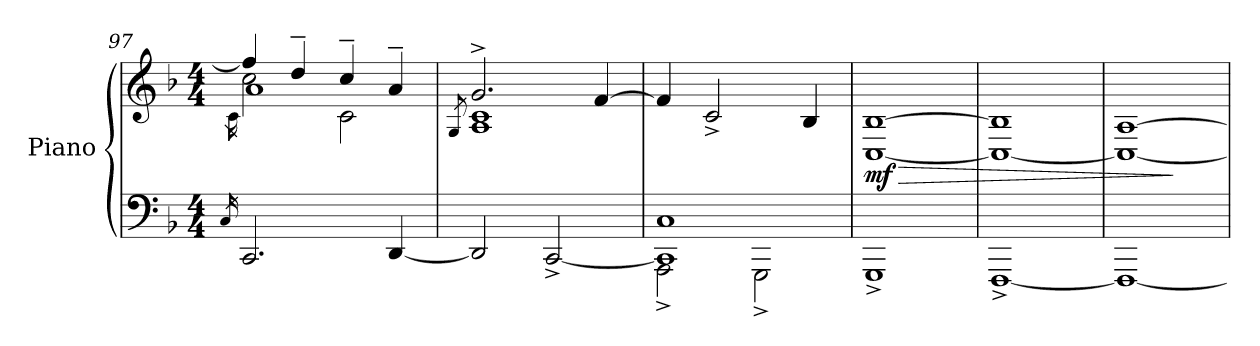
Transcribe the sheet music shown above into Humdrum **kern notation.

**kern	**kern	**dynam
*part1	*part1	*part1
*staff2	*staff1	*staff1/2
*I"Piano	*	*
*I'Pno.	*	*
*clefF4	*clefG2	*
*k[b-]	*k[b-]	*
*M4/4	*M4/4	*
=97	=97	=97
*	*^	*
16qC/LL	.	16qc\JJ	.
*^	*	*^	*
1ryy	2.CC/	4ff/]	2cc\	1a	.
.	.	4dd~/	.	.	.
.	.	4cc~/	2c\	.	.
.	[4DD/	4a~/	.	.	.
*v	*v	*	*	*	*
*	*v	*v	*v	*
!!LO:LB:g=z
=98	=98	=98
.	8qG/	.
*	*^	*
2DD/]	2.g^/	1A 1c	.
[2CC^/	.	.	.
.	[4f/	.	.
*	*v	*v	*
=99	=99	=99
*^	*	*
1CC] 1C	2AAA^\	4f/]	.
.	.	2c^/	.
.	2GGG^\	.	.
.	.	4B-/	.
*v	*v	*	*
=100	=100	=100
!	!	!LO:HP:b
!	!	!LO:DY:n=1:b
1GGG^	[1C [1B-	> mf
=101	=101	=101
[1FFF^	1C_ 1B-]	.
=102	=102	=102
1FFF_	1C_ [1A	.
.	.	]
=	=	=
*-	*-	*-
